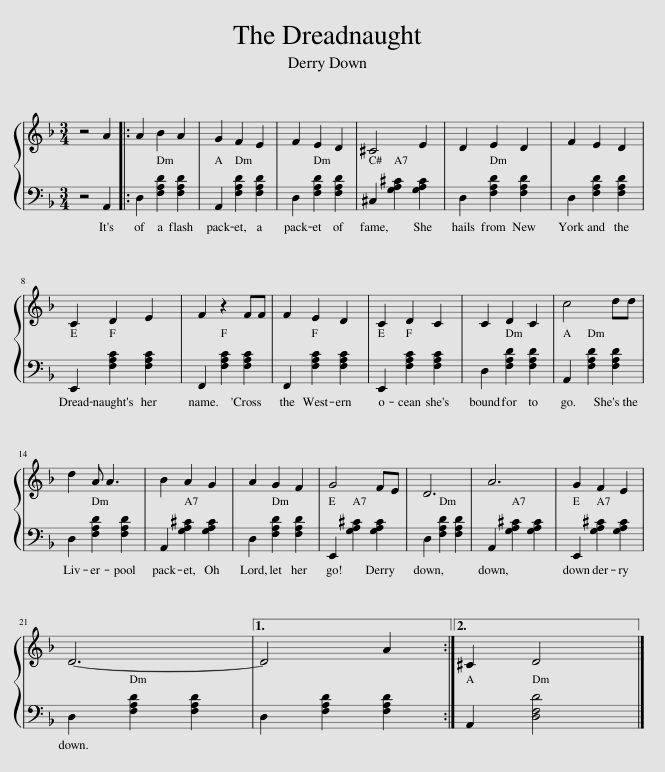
X:1
%%score { 1 | 2 }
L:1/8
M:3/4
I:linebreak $
K:F
V:1 treble
V:2 bass
V:1
 z4 A2 |: A2 B2 A2 | G2 F2 E2 | F2 E2 D2 | ^C4 E2 | %5
 D2 E2 D2 | F2 E2 D2 |$ C2 D2 E2 | F2 z2 FF | F2 E2 D2 | %10
 C2 D2 C2 | C2 D2 C2 | c4 dd |$ d2 A A3 | B2 A2 G2 | %15
 A2 G2 F2 | G4 FE | D6 | A6 | G2 F2 E2 |$ %20
 D6- |1 D4 A2 :|2 ^C2 D4 |] %23
V:2
 z4 A,,2 |: D,2 [F,A,D]2 [F,A,D]2 | A,,2 [F,A,D]2 [F,A,D]2 | D,2 [F,A,D]2 [F,A,D]2 | ^C,2 [G,A,^C]2 [G,A,C]2 | %5
 D,2 [F,A,D]2 [F,A,D]2 | D,2 [F,A,D]2 [F,A,D]2 |$ E,,2 [F,A,C]2 [F,A,C]2 | F,,2 [F,A,C]2 [F,A,C]2 | F,,2 [F,A,C]2 [F,A,C]2 | %10
 E,,2 [F,A,C]2 [F,A,C]2 | D,2 [F,A,D]2 [F,A,D]2 | A,,2 [F,A,D]2 [F,A,D]2 |$ D,2 [F,A,D]2 [F,A,D]2 | A,,2 [G,A,^C]2 [G,A,C]2 | %15
 D,2 [F,A,D]2 [F,A,D]2 | E,,2 [G,A,^C]2 [G,A,C]2 | D,2 [F,A,D]2 [F,A,D]2 | A,,2 [G,A,^C]2 [G,A,C]2 | E,,2 [G,A,^C]2 [G,A,C]2 |$ %20
 D,2 [F,A,D]2 [F,A,D]2 |1 D,2 [F,A,D]2 [F,A,D]2 :|2 A,,2 [D,F,D]4 |] %23
